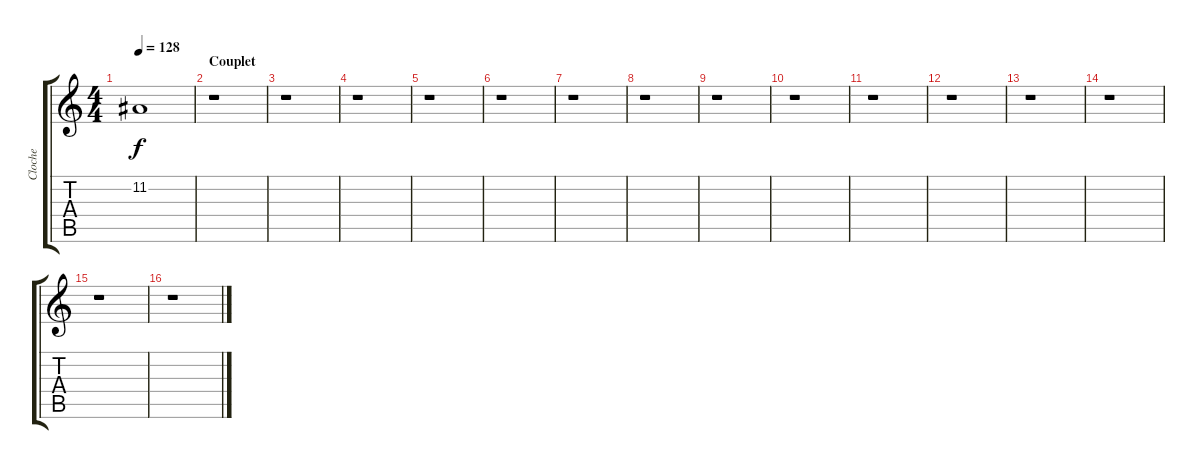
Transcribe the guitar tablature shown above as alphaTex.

\track ("Cloche" "Cloche") {instrument tubularbells}
\staff {score tabs}
\tuning (E4 B3 G3 D3 A2 E2) {hide}
\ts (4 4)
\tempo 128
\clef g2
\ks c
11.2.1{dy f} |
\section ("" "Couplet")
r.1 |
r.1 |
r.1 |
r.1 |
r.1 |
r.1 |
r.1 |
r.1 |
r.1 |
r.1 |
r.1 |
r.1 |
r.1 |
r.1 |
r.1
